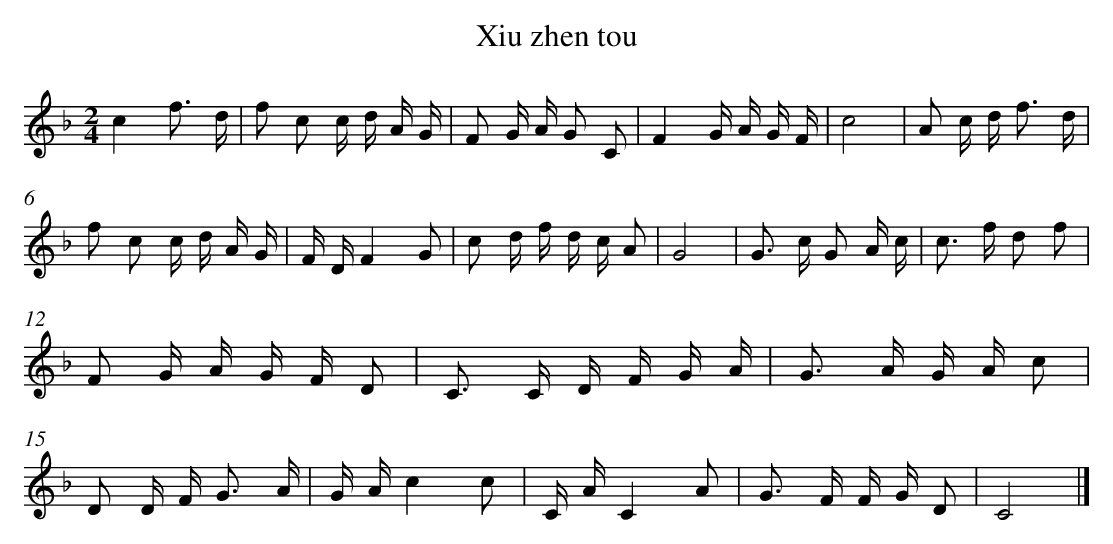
X:1
T: Xiu zhen tou
L: 1/16
M: 2/4
K: F
c4f3 d [I:setbarnb 1]|
f2 c2 c d A G |
F2 G A G2 C2 |
F4G A G F |
c8 |
A2 c d2< f2 d |
f2 c2 c d A G |
F DF4G2 |
c2 d f d c A2 |
G8 |
G2> c2 G2 A c |
c2> f2 d2 f2 |
F2 G A G F D2 |
C2> C2 D F G A |
G2> A2 G A c2 |
D2 D F2< G2 A |
G Ac4c2 |
C AC4A2 |
G2> F2 F G D2 |
C8 |]
